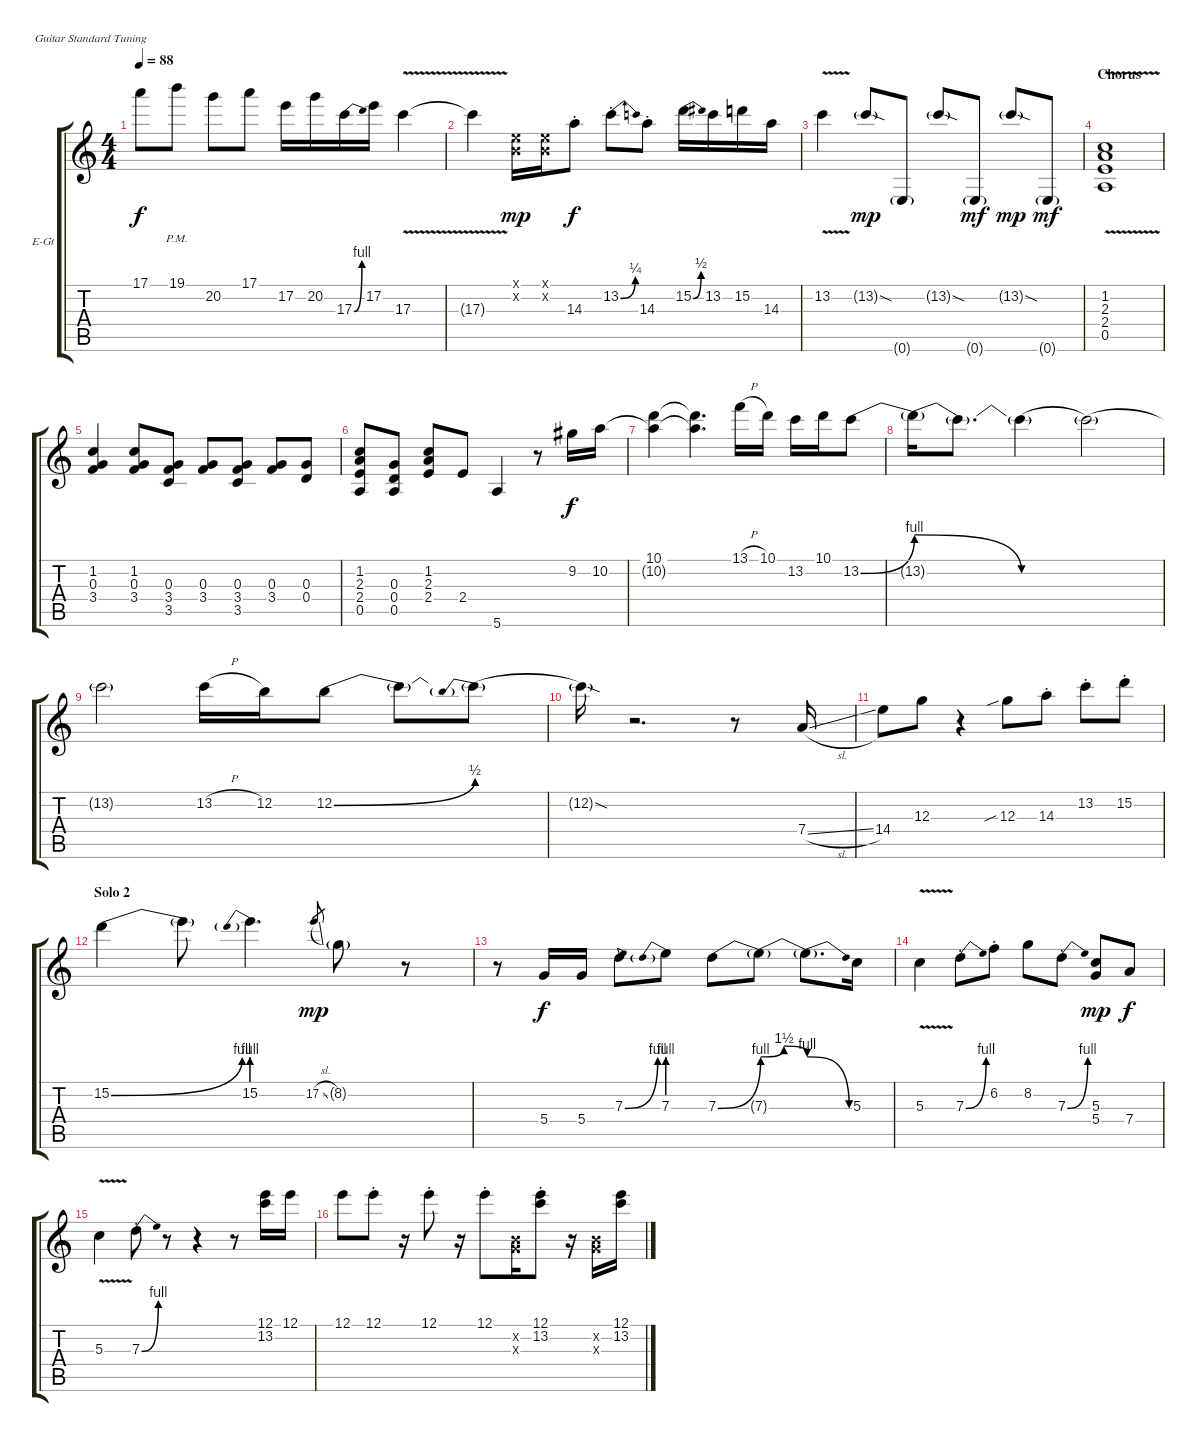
\bracketExtendMode groupsimilarinstruments
\firstSystemTrackNameOrientation horizontal
\otherSystemsTrackNameOrientation horizontal
\track ("Guitar" "E-Gt") {instrument electricguitarjazz}
\staff {score tabs}
\tuning (E4 B3 G3 D3 A2 E2)
\ts (4 4)
\tempo 88
\clef g2
\ks c
17.1.8{dy f} 19.1{pm}.8 20.2.8 17.1.8 17.2.16 20.2.16 17.3{be (bend 0 0 9.6 4)}.16 17.2.16 17.3{v}.4 |
17.3{v t}.4 (0.2{x} 0.1{x}).16{dy mp} (0.2{x} 0.1{x}).16 14.3{st}.8{dy f} 13.2{be (bend 0 0 42 1) st}.8 14.3{st}.8 15.2{be (bend 0 0 5.3999999999999995 2)}.16 13.2.16 15.2.16 14.3.16 |
13.2{v}.4 13.2{sod g}.8{dy mp} 0.6{g}.8 13.2{sod g}.8 0.6{g}.8{dy mf} 13.2{sod g}.8{dy mp} 0.6{g}.8{dy mf} |
\section ("" "Chorus")
(1.2{v} 2.3{v} 2.4{v} 0.5{v}).1 |
(1.2 0.3 3.4).4 (1.2 0.3 3.4).8 (0.3 3.4 3.5).8 (0.3 3.4).8 (0.3 3.4 3.5).8 (0.3 3.4).8 (0.3 0.4).8 |
(1.2 2.3 2.4 0.5).8 (0.3 0.4 0.5).8 (1.2 2.3 2.4).8 2.4.8 5.6.4 r.8 9.2.16{dy f} 10.2.16 |
(10.1 10.2{t}).4 (10.2{t} 10.1{t}).4{d} 13.1{h}.16 10.1.16 13.2.16 10.1.16 13.2{be (bend 0 0 4.8 4)}.8 |
13.2{be (release 0 4 19.2 0) t}.16 13.2{t}.8{d} 13.2{be (hold 0 0 60 0) t}.4 13.2{be (hold 0 0 60 0) t}.2 |
13.2{t}.2 13.2{h}.16 12.2.16 12.2{be (bend 0 0 60 2)}.8 12.2{t}.8 12.2{be (prebend 0 2 60 2) t}.8 |
12.2{sod t}.16 r.2{d} r.8 7.4{sl}.16 |
14.4.8 12.3.8 r.4 12.3{sib}.8 14.3{st}.8 13.2{st}.8 15.2{st}.8 |
\section ("" "Solo 2")
15.2{be (bend 26.4 0 60 4)}.4 15.2{t}.8 15.2{be (prebend 0 4 60 4)}.4{d} 17.2{sl}.8{gr dy mp} 8.2{g}.8 r.8 |
r.8 5.4.16{dy f} 5.4.16 7.3{be (bend 13.2 0 25.8 4)}.8 7.3{be (prebend 0 4 60 4)}.8 7.3{be (bend 0.6 0 1.2 4)}.8 7.3{be (bendrelease 0 4 9.6 6 36.6 6 59.4 4) t}.8 7.3{be (release 0 4 59.4 0) t}.8{d} 5.3.16 |
5.3{v}.4 7.3{be (bend 1.7999999999999998 0 9 4) st}.8 6.2{st}.8 8.2.8 7.3{be (bend 1.7999999999999998 0 9 4) st}.8 (5.3 5.4).8{dy mp} 7.4.8{dy f} |
5.3{v}.4 7.3{be (bend 0 0 14.399999999999999 4) st}.8 r.8 r.4 r.8 (13.2 12.1).16 12.1.16 |
12.1.8 12.1{st}.8 r.16 12.1{st}.8 r.16 12.1{st}.8 (0.3{x} 0.2{x}).16 (12.1{st} 13.2{st}).8 r.16 (0.2{x} 0.3{x}).16 (12.1 13.2).16
